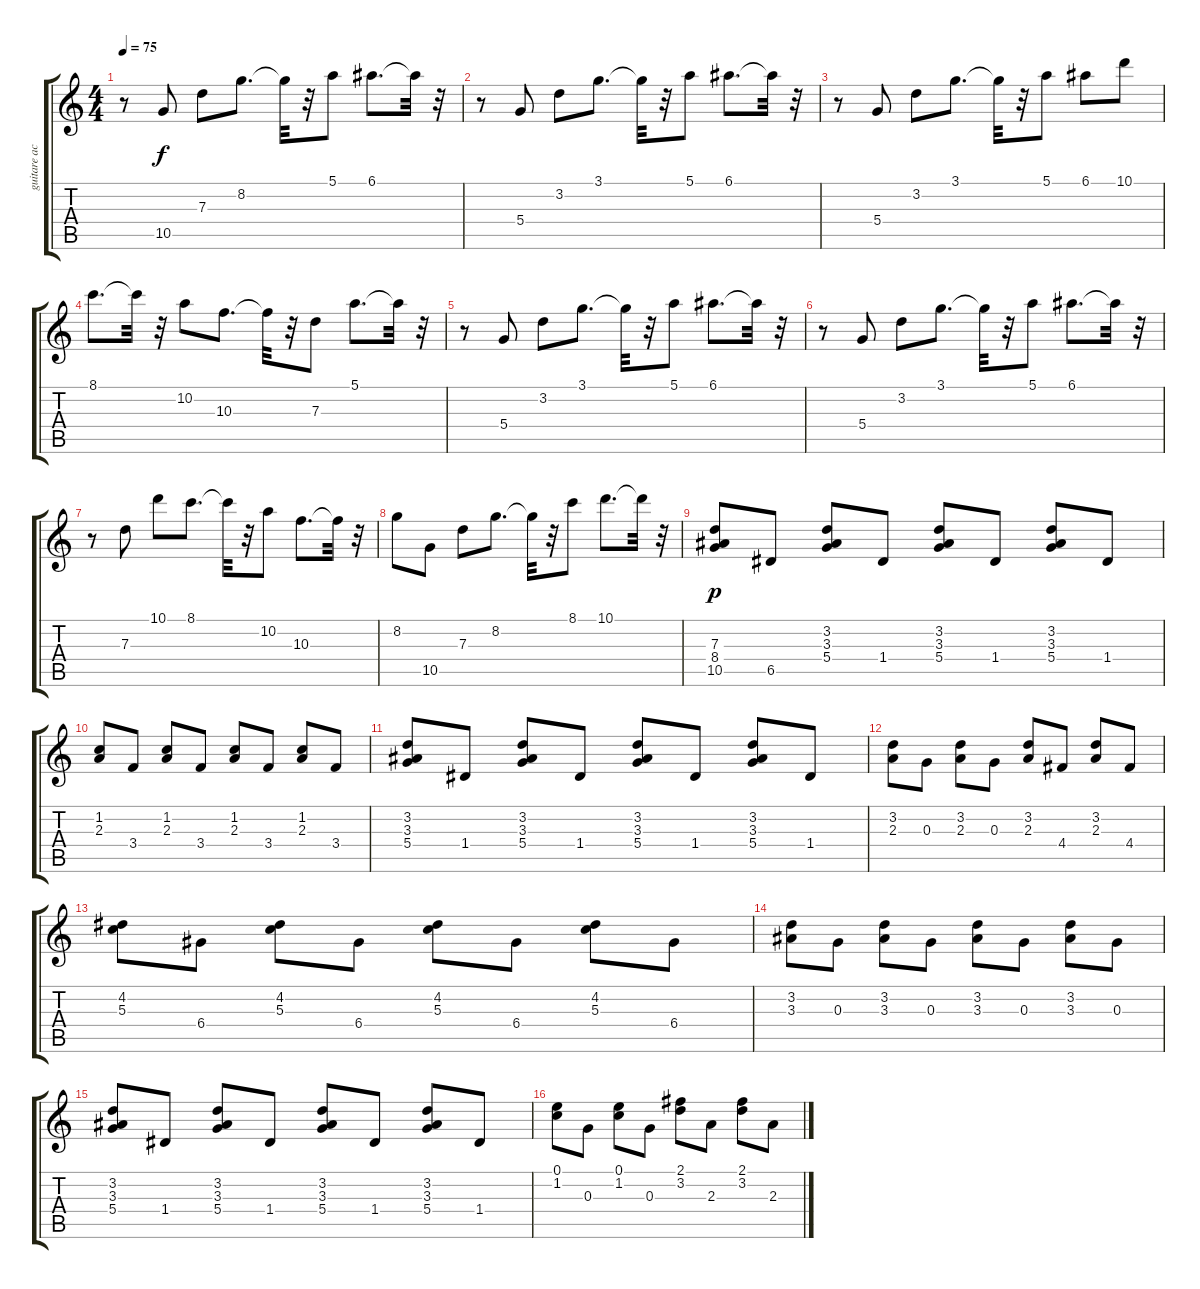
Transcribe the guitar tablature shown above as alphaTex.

\track ("guitare acoustique" "guitare ac") {instrument acousticguitarnylon}
\staff {score tabs}
\tuning (E4 B3 G3 D3 A2 E2) {hide}
\ts (4 4)
\tempo 75
\clef g2
\ks c
r.8{dy f} 10.5.8 7.3.8 8.2.8{d} 8.2{t}.32 r.32 5.1.8 6.1.8{d} 6.1{t}.32 r.32 |
r.8 5.4.8 3.2.8 3.1.8{d} 3.1{t}.32 r.32 5.1.8 6.1.8{d} 6.1{t}.32 r.32 |
r.8 5.4.8 3.2.8 3.1.8{d} 3.1{t}.32 r.32 5.1.8 6.1.8 10.1.8 |
8.1.8{d} 8.1{t}.32 r.32 10.2.8 10.3.8{d} 10.3{t}.32 r.32 7.3.8 5.1.8{d} 5.1{t}.32 r.32 |
r.8 5.4.8 3.2.8 3.1.8{d} 3.1{t}.32 r.32 5.1.8 6.1.8{d} 6.1{t}.32 r.32 |
r.8 5.4.8 3.2.8 3.1.8{d} 3.1{t}.32 r.32 5.1.8 6.1.8{d} 6.1{t}.32 r.32 |
r.8 7.3.8 10.1.8 8.1.8{d} 8.1{t}.32 r.32 10.2.8 10.3.8{d} 10.3{t}.32 r.32 |
8.2.8 10.5.8 7.3.8 8.2.8{d} 8.2{t}.32 r.32 8.1.8 10.1.8{d} 10.1{t}.32 r.32 |
(7.3 8.4 10.5).8{dy p} 6.5.8 (3.2 3.3 5.4).8 1.4.8 (3.2 3.3 5.4).8 1.4.8 (3.2 3.3 5.4).8 1.4.8 |
(1.2 2.3).8 3.4.8 (1.2 2.3).8 3.4.8 (1.2 2.3).8 3.4.8 (1.2 2.3).8 3.4.8 |
(3.2 3.3 5.4).8 1.4.8 (3.2 3.3 5.4).8 1.4.8 (3.2 3.3 5.4).8 1.4.8 (3.2 3.3 5.4).8 1.4.8 |
(3.2 2.3).8 0.3.8 (3.2 2.3).8 0.3.8 (3.2 2.3).8 4.4.8 (3.2 2.3).8 4.4.8 |
(4.2 5.3).8 6.4.8 (4.2 5.3).8 6.4.8 (4.2 5.3).8 6.4.8 (4.2 5.3).8 6.4.8 |
(3.2 3.3).8 0.3.8 (3.2 3.3).8 0.3.8 (3.2 3.3).8 0.3.8 (3.2 3.3).8 0.3.8 |
(3.2 3.3 5.4).8 1.4.8 (3.2 3.3 5.4).8 1.4.8 (3.2 3.3 5.4).8 1.4.8 (3.2 3.3 5.4).8 1.4.8 |
(0.1 1.2).8 0.3.8 (0.1 1.2).8 0.3.8 (2.1 3.2).8 2.3.8 (2.1 3.2).8 2.3.8
